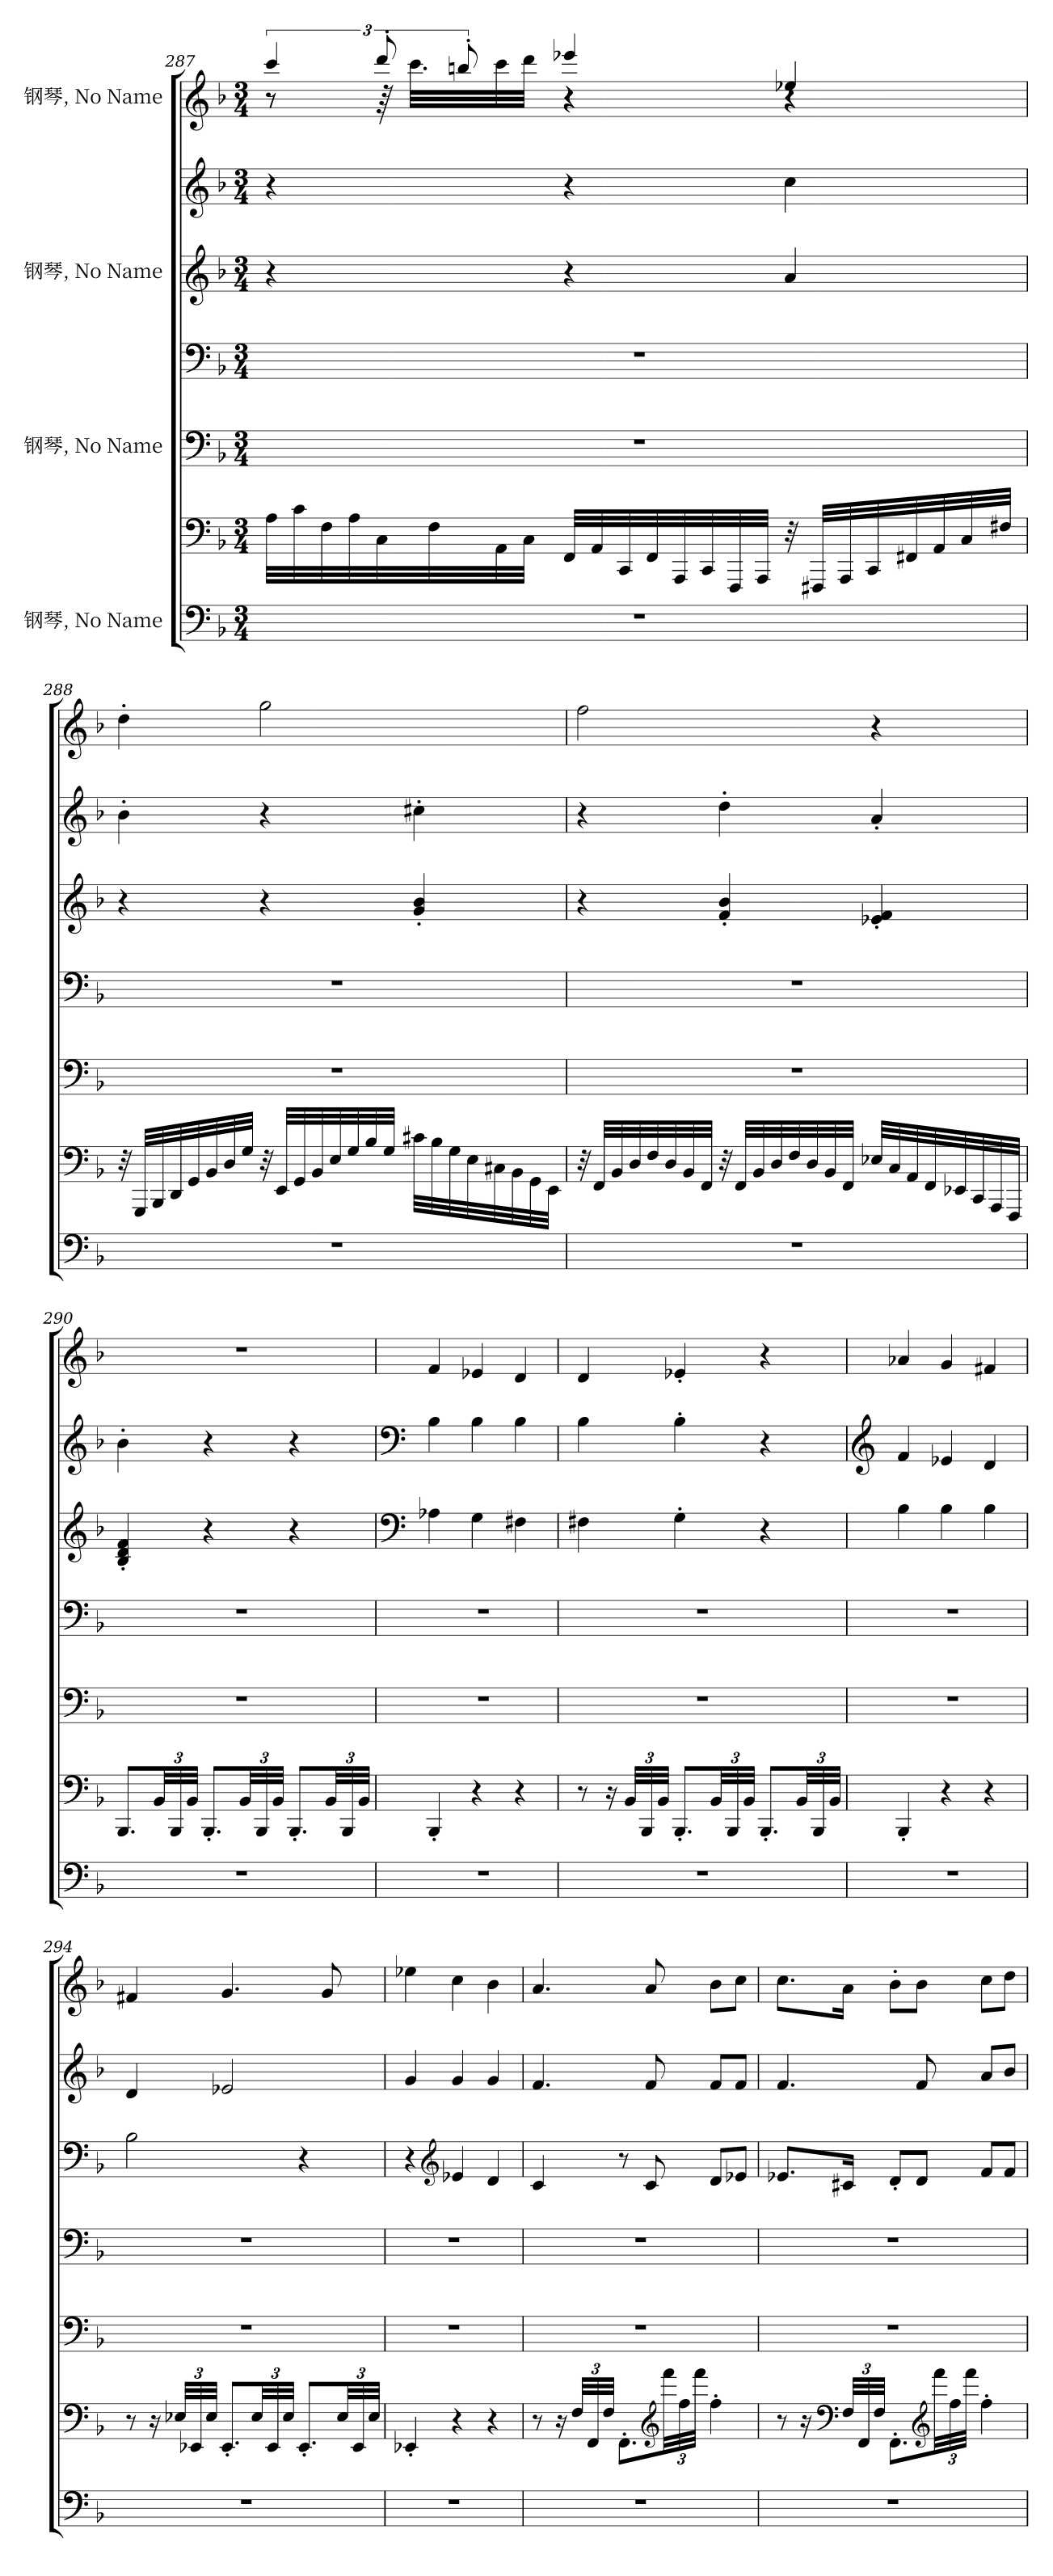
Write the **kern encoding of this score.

**kern	**kern	**kern	**kern	**kern	**kern	**kern
*part4	*part4	*part3	*part3	*part2	*part2	*part1
*staff7	*staff6	*staff5	*staff4	*staff3	*staff2	*staff1
*I"钢琴, No Name	*	*I"钢琴, No Name	*	*I"钢琴, No Name	*	*I"钢琴, No Name
!!LO:PB:g=z
*clefF4	*clefF4	*clefF4	*clefF4	*clefG2	*clefG2	*clefG2
*k[b-]	*k[b-]	*k[b-]	*k[b-]	*k[b-]	*k[b-]	*k[b-]
*M3/4	*M3/4	*M3/4	*M3/4	*M3/4	*M3/4	*M3/4
*MM45	*MM45	*MM45	*MM45	*MM45	*MM45	*MM45
=287	=287	=287	=287	=287	=287	=287
*	*	*	*	*	*	*^
*	*	*	*	*	*	*	*^
2.r	32A\LLL	2.r	2.r	4r	4r	8r	8r	6ccc/
.	32c\	.	.	.	.	.	.	.
.	32F\	.	.	.	.	.	.	.
.	32A\	.	.	.	.	.	.	.
.	32C\	.	.	.	.	8ddd'/	64r	.
.	.	.	.	.	.	.	32.ccc\LLL	.
.	32F\	.	.	.	.	.	.	.
.	.	.	.	.	.	.	.	12bbn'/
.	32AA\	.	.	.	.	.	32ccc\	.
.	32C\JJJ	.	.	.	.	.	32ddd\JJJ	.
*	*	*	*	*	*	*MM45	*	*
.	32FF/LLL	.	.	4r	4r	4r	4r	4eee-X/
.	32AA/	.	.	.	.	.	.	.
.	32CC/	.	.	.	.	.	.	.
.	32FF/	.	.	.	.	.	.	.
.	32AAA/	.	.	.	.	.	.	.
.	32CC/	.	.	.	.	.	.	.
.	32FFF/	.	.	.	.	.	.	.
.	32AAA/JJJ	.	.	.	.	.	.	.
*	*	*	*	*	*	*MM45	*	*
.	32r	.	.	4a/	4cc\	4r	4r	4ee-X/
.	32FFF#X/LLL	.	.	.	.	.	.	.
.	32AAA/	.	.	.	.	.	.	.
.	32CC/	.	.	.	.	.	.	.
.	32FF#X/	.	.	.	.	.	.	.
.	32AA/	.	.	.	.	.	.	.
.	32C/	.	.	.	.	.	.	.
.	32F#X/JJJ	.	.	.	.	.	.	.
*	*	*	*	*	*	*v	*v	*v
!!LO:PB:g=z
=288	=288	=288	=288	=288	=288	=288
*	*	*	*	*	*	*MM45
2.r	32r	2.r	2.r	4r	4b-'\	4dd'\
.	32GGG/LLL	.	.	.	.	.
.	32BBB-/	.	.	.	.	.
.	32DD/	.	.	.	.	.
.	32GG/	.	.	.	.	.
.	32BB-/	.	.	.	.	.
.	32D/	.	.	.	.	.
.	32G/JJJ	.	.	.	.	.
.	32r	.	.	4r	4r	2gg\
.	32EE/LLL	.	.	.	.	.
.	32GG/	.	.	.	.	.
.	32BB-/	.	.	.	.	.
.	32E/	.	.	.	.	.
.	32G/	.	.	.	.	.
.	32B-/	.	.	.	.	.
.	32G/JJJ	.	.	.	.	.
.	32c#X\LLL	.	.	4g/' 4b-/'	4cc#X'\	.
.	32B-\	.	.	.	.	.
.	32G\	.	.	.	.	.
.	32E\	.	.	.	.	.
.	32C#X\	.	.	.	.	.
.	32BB-\	.	.	.	.	.
.	32GG\	.	.	.	.	.
.	32EE\JJJ	.	.	.	.	.
!!LO:PB:g=z
=289	=289	=289	=289	=289	=289	=289
*	*	*	*	*	*	*MM45
2.r	32r	2.r	2.r	4r	4r	2ff\
.	32FF/LLL	.	.	.	.	.
.	32BB-/	.	.	.	.	.
.	32D/	.	.	.	.	.
.	32F/	.	.	.	.	.
.	32D/	.	.	.	.	.
.	32BB-/	.	.	.	.	.
.	32FF/JJJ	.	.	.	.	.
.	32r	.	.	4f/' 4b-/'	4dd'\	.
.	32FF/LLL	.	.	.	.	.
.	32BB-/	.	.	.	.	.
.	32D/	.	.	.	.	.
.	32F/	.	.	.	.	.
.	32D/	.	.	.	.	.
.	32BB-/	.	.	.	.	.
.	32FF/JJJ	.	.	.	.	.
.	32E-X/LLL	.	.	4e-X/' 4f/'	4a'/	4r
.	32C/	.	.	.	.	.
.	32AA/	.	.	.	.	.
.	32FF/	.	.	.	.	.
.	32EE-X/	.	.	.	.	.
.	32CC/	.	.	.	.	.
.	32AAA/	.	.	.	.	.
.	32FFF/JJJ	.	.	.	.	.
=290	=290	=290	=290	=290	=290	=290
2.r	8.BBB-/L	2.r	2.r	4B-/' 4d/' 4f/'	4b-'\	2.r
*	*Xbrackettup	*	*	*	*	*
.	48BB-/LL	.	.	.	.	.
.	48BBB-/	.	.	.	.	.
.	48BB-/JJJ	.	.	.	.	.
.	8.BBB-'/L	.	.	4r	4r	.
.	48BB-/LL	.	.	.	.	.
.	48BBB-/	.	.	.	.	.
.	48BB-/JJJ	.	.	.	.	.
.	8.BBB-'/L	.	.	4r	4r	.
.	48BB-/LL	.	.	.	.	.
.	48BBB-/	.	.	.	.	.
.	48BB-/JJJ	.	.	.	.	.
!!LO:PB:g=z
=291	=291	=291	=291	=291	=291	=291
*	*	*	*	*clefF4	*clefF4	*
*	*	*	*	*	*	*MM45
2.r	4BBB-'/	2.r	2.r	4A-X\	4B-\	4f/
.	4r	.	.	4G\	4B-\	4e-X/
.	4r	.	.	4F#X\	4B-\	4d/
=292	=292	=292	=292	=292	=292	=292
*	*	*	*	*	*	*MM45
2.r	8r	2.r	2.r	4F#X\	4B-\	4d/
.	16r	.	.	.	.	.
.	48BB-/LLL	.	.	.	.	.
.	48BBB-/	.	.	.	.	.
.	48BB-/JJJ	.	.	.	.	.
.	8.BBB-'/L	.	.	4G'\	4B-'\	4e-X'/
.	48BB-/LL	.	.	.	.	.
.	48BBB-/	.	.	.	.	.
.	48BB-/JJJ	.	.	.	.	.
.	8.BBB-'/L	.	.	4r	4r	4r
.	48BB-/LL	.	.	.	.	.
.	48BBB-/	.	.	.	.	.
.	48BB-/JJJ	.	.	.	.	.
=293	=293	=293	=293	=293	=293	=293
*	*	*	*	*	*clefG2	*
*	*	*	*	*	*	*MM45
2.r	4BBB-'/	2.r	2.r	4B-\	4f/	4a-X/
.	4r	.	.	4B-\	4e-X/	4g/
.	4r	.	.	4B-\	4d/	4f#X/
=294	=294	=294	=294	=294	=294	=294
*	*	*	*	*	*	*MM45
2.r	8r	2.r	2.r	2B-\	4d/	4f#X/
.	16r	.	.	.	.	.
.	48E-X/LLL	.	.	.	.	.
.	48EE-X/	.	.	.	.	.
.	48E-/JJJ	.	.	.	.	.
.	8.EE-'/L	.	.	.	2e-X/	4.g/
.	48E-/LL	.	.	.	.	.
.	48EE-/	.	.	.	.	.
.	48E-/JJJ	.	.	.	.	.
.	8.EE-'/L	.	.	4r	.	.
.	.	.	.	.	.	8g/
.	48E-/LL	.	.	.	.	.
.	48EE-/	.	.	.	.	.
.	48E-/JJJ	.	.	.	.	.
!!LO:PB:g=z
=295	=295	=295	=295	=295	=295	=295
*	*	*	*	*	*	*MM45
2.r	4EE-X'/	2.r	2.r	4r	4g/	4ee-X\
*	*	*	*	*clefG2	*	*
.	4r	.	.	4e-X/	4g/	4cc\
.	4r	.	.	4d/	4g/	4b-\
=296	=296	=296	=296	=296	=296	=296
*	*	*	*	*	*	*MM45
2.r	8r	2.r	2.r	4c/	4.f/	4.a/
.	16r	.	.	.	.	.
.	48F/LLL	.	.	.	.	.
.	48FF/	.	.	.	.	.
.	48F/JJJ	.	.	.	.	.
.	8.FF'\L	.	.	8r	.	.
.	.	.	.	8c/	8f/	8a/
*	*clefG2	*	*	*	*	*
.	48fff\LL	.	.	.	.	.
.	48ff\	.	.	.	.	.
.	48fff\JJJ	.	.	.	.	.
.	4ff'\	.	.	8d/L	8f/L	8b-\L
*	*	*	*	*	*	*MM44
.	.	.	.	8e-X/J	8f/J	8cc\J
=297	=297	=297	=297	=297	=297	=297
*	*	*	*	*	*	*MM45
2.r	8r	2.r	2.r	8.e-X/L	4.f/	8.cc\L
.	16r	.	.	.	.	.
*	*clefF4	*	*	*	*	*
.	48F/LLL	.	.	16c#X/Jk	.	16a\Jk
.	48FF/	.	.	.	.	.
.	48F/JJJ	.	.	.	.	.
.	8.FF'\L	.	.	8d'/L	.	8b-'\L
.	.	.	.	8d/J	8f/	8b-\J
*	*clefG2	*	*	*	*	*
.	48fff\LL	.	.	.	.	.
.	48ff\	.	.	.	.	.
.	48fff\JJJ	.	.	.	.	.
.	4ff'\	.	.	8f/L	8a/L	8cc\L
*	*	*	*	*	*	*MM44
.	.	.	.	8f/J	8b-/J	8dd\J
=	=	=	=	=	=	=
*-	*-	*-	*-	*-	*-	*-
